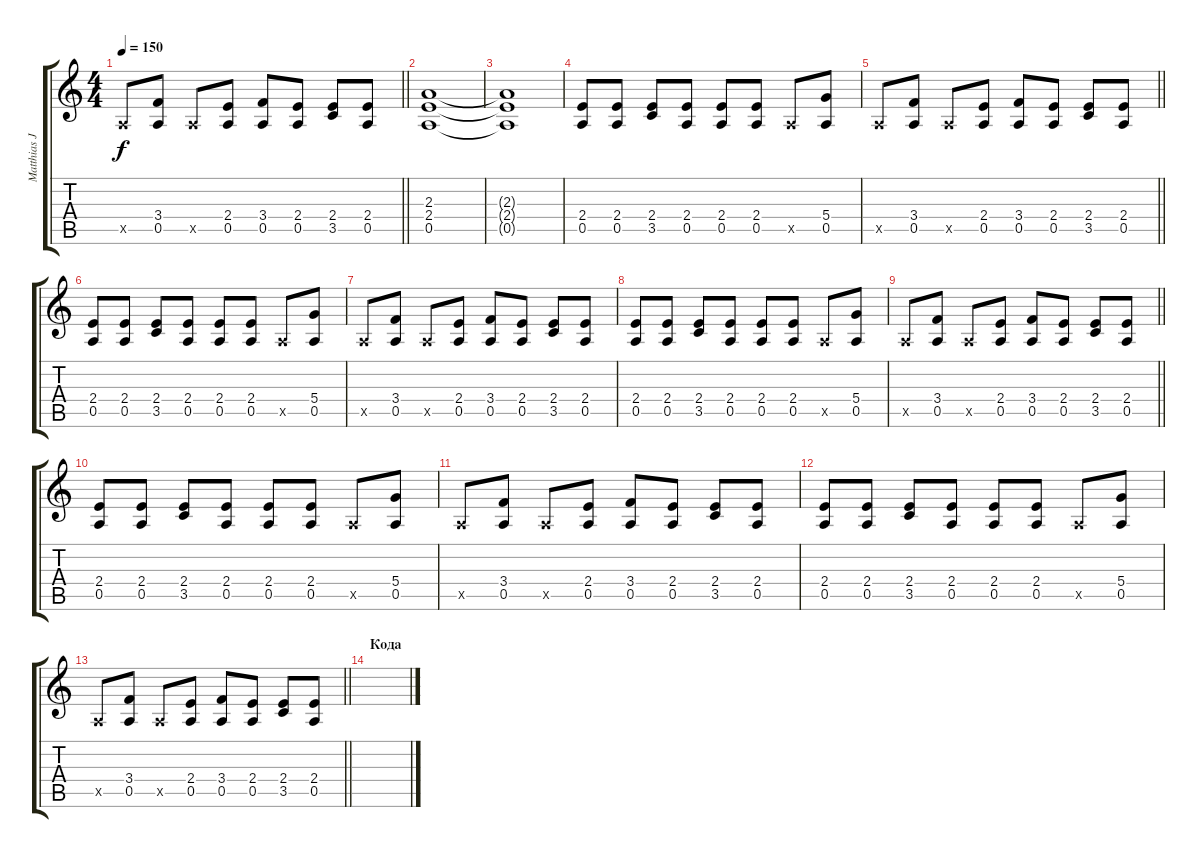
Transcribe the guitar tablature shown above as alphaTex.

\track ("Matthias Jabs" "Matthias J") {instrument overdrivenguitar}
\staff {score tabs}
\tuning (E4 B3 G3 D3 A2 E2) {hide}
\ts (4 4)
\tempo 150
\clef g2
\barLineRight lightlight
\ks c
0.5{x}.8{dy f} (3.4 0.5).8 0.5{x}.8 (2.4 0.5).8 (3.4 0.5).8 (2.4 0.5).8 (2.4 3.5).8 (2.4 0.5).8 |
(2.3 2.4 0.5).1 |
(2.3{t} 2.4{t} 0.5{t}).1 |
(2.4 0.5).8 (2.4 0.5).8 (2.4 3.5).8 (2.4 0.5).8 (2.4 0.5).8 (2.4 0.5).8 0.5{x}.8 (5.4 0.5).8 |
\barLineRight lightlight
0.5{x}.8 (3.4 0.5).8 0.5{x}.8 (2.4 0.5).8 (3.4 0.5).8 (2.4 0.5).8 (2.4 3.5).8 (2.4 0.5).8 |
(2.4 0.5).8 (2.4 0.5).8 (2.4 3.5).8 (2.4 0.5).8 (2.4 0.5).8 (2.4 0.5).8 0.5{x}.8 (5.4 0.5).8 |
0.5{x}.8 (3.4 0.5).8 0.5{x}.8 (2.4 0.5).8 (3.4 0.5).8 (2.4 0.5).8 (2.4 3.5).8 (2.4 0.5).8 |
(2.4 0.5).8 (2.4 0.5).8 (2.4 3.5).8 (2.4 0.5).8 (2.4 0.5).8 (2.4 0.5).8 0.5{x}.8 (5.4 0.5).8 |
\barLineRight lightlight
0.5{x}.8 (3.4 0.5).8 0.5{x}.8 (2.4 0.5).8 (3.4 0.5).8 (2.4 0.5).8 (2.4 3.5).8 (2.4 0.5).8 |
(2.4 0.5).8 (2.4 0.5).8 (2.4 3.5).8 (2.4 0.5).8 (2.4 0.5).8 (2.4 0.5).8 0.5{x}.8 (5.4 0.5).8 |
0.5{x}.8 (3.4 0.5).8 0.5{x}.8 (2.4 0.5).8 (3.4 0.5).8 (2.4 0.5).8 (2.4 3.5).8 (2.4 0.5).8 |
(2.4 0.5).8 (2.4 0.5).8 (2.4 3.5).8 (2.4 0.5).8 (2.4 0.5).8 (2.4 0.5).8 0.5{x}.8 (5.4 0.5).8 |
\barLineRight lightlight
0.5{x}.8 (3.4 0.5).8 0.5{x}.8 (2.4 0.5).8 (3.4 0.5).8 (2.4 0.5).8 (2.4 3.5).8 (2.4 0.5).8 |
\section ("" "Кода")
